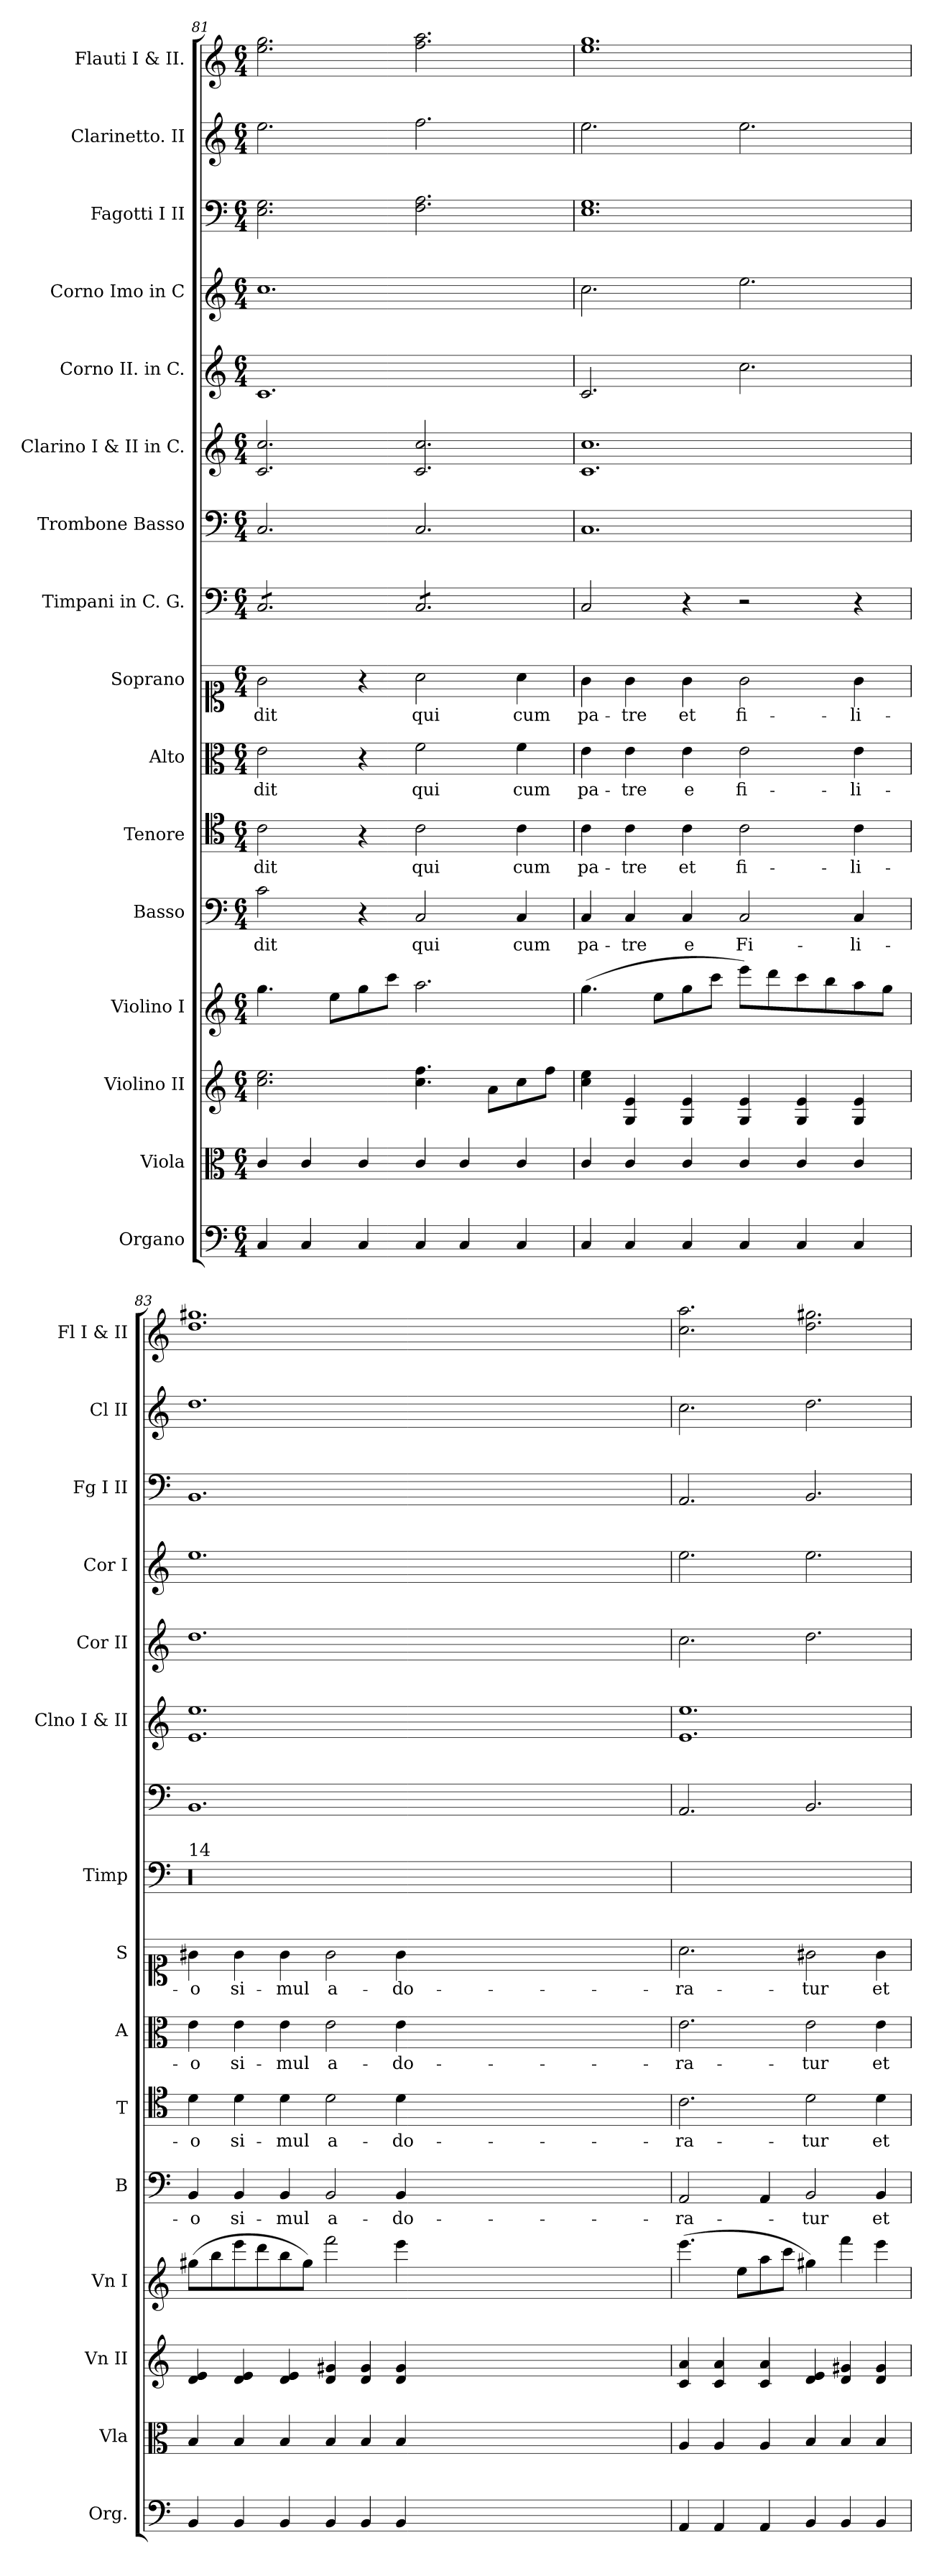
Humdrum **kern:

**kern	**kern	**kern	**kern	**kern	**text	**kern	**text	**kern	**text	**kern	**text	**kern	**kern	**kern	**kern	**kern	**kern	**kern	**kern
*part16	*part15	*part14	*part13	*part12	*part12	*part11	*part11	*part10	*part10	*part9	*part9	*part8	*part7	*part6	*part5	*part4	*part3	*part2	*part1
*staff16	*staff15	*staff14	*staff13	*staff12	*staff12	*staff11	*staff11	*staff10	*staff10	*staff9	*staff9	*staff8	*staff7	*staff6	*staff5	*staff4	*staff3	*staff2	*staff1
*I"Organo	*I"Viola	*I"Violino II	*I"Violino I	*I"Basso	*	*I"Tenore	*	*I"Alto	*	*I"Soprano	*	*I"Timpani in C. G.	*I"Trombone Basso	*I"Clarino I & II in C.	*I"Corno II. in C.	*I"Corno Imo in C	*I"Fagotti I II	*I"Clarinetto. II	*I"Flauti I & II.
*I'Org.	*I'Vla	*I'Vn II	*I'Vn I	*I'B	*	*I'T	*	*I'A	*	*I'S	*	*I'Timp	*	*I'Clno I & II	*I'Cor II	*I'Cor I	*I'Fg I II	*I'Cl II	*I'Fl I & II
*clefF4	*clefC3	*clefG2	*clefG2	*clefF4	*	*clefC4	*	*clefC3	*	*clefC1	*	*clefF4	*clefF4	*clefG2	*clefG2	*clefG2	*clefF4	*clefG2	*clefG2
*k[]	*k[]	*k[]	*k[]	*k[]	*	*k[]	*	*k[]	*	*k[]	*	*k[]	*k[]	*k[]	*k[]	*k[]	*k[]	*k[]	*k[]
*C:	*C:	*C:	*C:	*C:	*	*C:	*	*C:	*	*C:	*	*C:	*C:	*C:	*C:	*C:	*C:	*C:	*C:
*M6/4	*M6/4	*M6/4	*M6/4	*M6/4	*	*M6/4	*	*M6/4	*	*M6/4	*	*M6/4	*M6/4	*M6/4	*M6/4	*M6/4	*M6/4	*M6/4	*M6/4
=81	=81	=81	=81	=81	=81	=81	=81	=81	=81	=81	=81	=81	=81	=81	=81	=81	=81	=81	=81
*	*	*	*	*	*	*	*	*	*	*	*	*tremolo	*	*	*	*	*	*	*
4C/	4c/	2.cc\ 2.ee\	4.gg\	2c\	-dit	2c\	-dit	2e\	-dit	2g\	-dit	8C/L	2.C/	2.c/ 2.cc/	1.c/	1.cc\	2.E\ 2.G\	2.ee\	2.ee\ 2.gg\
.	.	.	.	.	.	.	.	.	.	.	.	8C/	.	.	.	.	.	.	.
4C/	4c/	.	.	.	.	.	.	.	.	.	.	8C/	.	.	.	.	.	.	.
.	.	.	8ee\L	.	.	.	.	.	.	.	.	8C/	.	.	.	.	.	.	.
4C/	4c/	.	8gg\	4r	.	4r	.	4r	.	4r	.	8C/	.	.	.	.	.	.	.
.	.	.	8ccc\J	.	.	.	.	.	.	.	.	8C/J	.	.	.	.	.	.	.
4C/	4c/	4.cc\ 4.ff\	2.aa\	2C/	qui	2c\	qui	2f\	qui	2a\	qui	8C/L	2.C/	2.c/ 2.cc/	.	.	2.F\ 2.A\	2.ff\	2.ff\ 2.aa\
.	.	.	.	.	.	.	.	.	.	.	.	8C/	.	.	.	.	.	.	.
4C/	4c/	.	.	.	.	.	.	.	.	.	.	8C/	.	.	.	.	.	.	.
.	.	8a/L	.	.	.	.	.	.	.	.	.	8C/	.	.	.	.	.	.	.
4C/	4c/	8cc\	.	4C/	cum	4c\	cum	4f\	cum	4a\	cum	8C/	.	.	.	.	.	.	.
.	.	8ff\J	.	.	.	.	.	.	.	.	.	8C/J	.	.	.	.	.	.	.
*	*	*	*	*	*	*	*	*	*	*	*	*Xtremolo	*	*	*	*	*	*	*
=82	=82	=82	=82	=82	=82	=82	=82	=82	=82	=82	=82	=82	=82	=82	=82	=82	=82	=82	=82
4C/	4c/	4cc\ 4ee\	(>4.gg\	4C/	pa-	4c\	pa-	4e\	pa-	4g\	pa-	2C/	1.C/	1.c/ 1.cc/	2.c/	2.cc\	1.E\ 1.G\	2.ee\	1.ee\ 1.gg\
4C/	4c/	4G/ 4e/	.	4C/	-tre	4c\	-tre	4e\	-tre	4g\	-tre	.	.	.	.	.	.	.	.
.	.	.	8ee\L	.	.	.	.	.	.	.	.	.	.	.	.	.	.	.	.
4C/	4c/	4G/ 4e/	8gg\	4C/	e	4c\	et	4e\	e	4g\	et	4r	.	.	.	.	.	.	.
.	.	.	8ccc\J	.	.	.	.	.	.	.	.	.	.	.	.	.	.	.	.
4C/	4c/	4G/ 4e/	8eee\L)	2C/	Fi-	2c\	fi-	2e\	fi-	2g\	fi-	2r	.	.	2.cc\	2.ee\	.	2.ee\	.
.	.	.	8ddd\	.	.	.	.	.	.	.	.	.	.	.	.	.	.	.	.
4C/	4c/	4G/ 4e/	8ccc\	.	.	.	.	.	.	.	.	.	.	.	.	.	.	.	.
.	.	.	8bb\	.	.	.	.	.	.	.	.	.	.	.	.	.	.	.	.
4C/	4c/	4G/ 4e/	8aa\	4C/	-li-	4c\	-li-	4e\	-li-	4g\	-li-	4r	.	.	.	.	.	.	.
.	.	.	8gg\J	.	.	.	.	.	.	.	.	.	.	.	.	.	.	.	.
=83	=83	=83	=83	=83	=83	=83	=83	=83	=83	=83	=83	=83	=83	=83	=83	=83	=83	=83	=83
!	!	!	!	!	!	!	!	!	!	!	!	!LO:TX:a:t=14	!	!	!	!	!	!	!
!	!	!	!	!	!	!	!	!	!	!	!	!LO:N:vis=00	!	!	!	!	!	!	!
4BB/	4B/	4d/ 4e/	(>8gg#X\L	4BB/	-o	4d\	-o	4e\	-o	4g#X\	-o	00.r	1.BB/	1.e/ 1.ee/	1.dd\	1.ee\	1.BB/	1.dd\	1.dd\ 1.gg#X\
.	.	.	8bb\	.	.	.	.	.	.	.	.	.	.	.	.	.	.	.	.
4BB/	4B/	4d/ 4e/	8eee\	4BB/	si-	4d\	si-	4e\	si-	4g#\	si-	.	.	.	.	.	.	.	.
.	.	.	8ddd\	.	.	.	.	.	.	.	.	.	.	.	.	.	.	.	.
4BB/	4B/	4d/ 4e/	8bb\	4BB/	-mul	4d\	-mul	4e\	-mul	4g#\	-mul	.	.	.	.	.	.	.	.
.	.	.	8gg#\J)	.	.	.	.	.	.	.	.	.	.	.	.	.	.	.	.
4BB/	4B/	4d/ 4g#X/	2fff\	2BB/	a-	2d\	a-	2e\	a-	2g#\	a-	.	.	.	.	.	.	.	.
4BB/	4B/	4d/ 4g#/	.	.	.	.	.	.	.	.	.	.	.	.	.	.	.	.	.
4BB/	4B/	4d/ 4g#/	4eee\	4BB/	-do-	4d\	-do-	4e\	-do-	4g#\	-do-	.	.	.	.	.	.	.	.
00ryy	00ryy	00ryy	00ryy	00ryy	.	00ryy	.	00ryy	.	00ryy	.	.	00ryy	00ryy	00ryy	00ryy	00ryy	00ryy	00ryy
2ryy	2ryy	2ryy	2ryy	2ryy	.	2ryy	.	2ryy	.	2ryy	.	.	2ryy	2ryy	2ryy	2ryy	2ryy	2ryy	2ryy
=84	=84	=84	=84	=84	=84	=84	=84	=84	=84	=84	=84	=84	=84	=84	=84	=84	=84	=84	=84
4AA/	4A/	4c/ 4a/	(>4.eee\	2AA/	-ra-	2.c\	-ra-	2.e\	-ra-	2.a\	-ra-	1.ryy	2.AA/	1.e/ 1.ee/	2.cc\	2.ee\	2.AA/	2.cc\	2.cc\ 2.aa\
4AA/	4A/	4c/ 4a/	.	.	.	.	.	.	.	.	.	.	.	.	.	.	.	.	.
.	.	.	8ee\L	.	.	.	.	.	.	.	.	.	.	.	.	.	.	.	.
4AA/	4A/	4c/ 4a/	8aa\	4AA/	.	.	.	.	.	.	.	.	.	.	.	.	.	.	.
.	.	.	8ccc\J	.	.	.	.	.	.	.	.	.	.	.	.	.	.	.	.
4BB/	4B/	4d/ 4e/	4gg#X\)	2BB/	-tur	2d\	-tur	2e\	-tur	2g#X\	-tur	.	2.BB/	.	2.dd\	2.ee\	2.BB/	2.dd\	2.dd\ 2.gg#X\
4BB/	4B/	4d/ 4g#X/	4fff\	.	.	.	.	.	.	.	.	.	.	.	.	.	.	.	.
4BB/	4B/	4d/ 4g#/	4eee\	4BB/	et	4d\	et	4e\	et	4g#\	et	.	.	.	.	.	.	.	.
=	=	=	=	=	=	=	=	=	=	=	=	=	=	=	=	=	=	=	=
*-	*-	*-	*-	*-	*-	*-	*-	*-	*-	*-	*-	*-	*-	*-	*-	*-	*-	*-	*-
